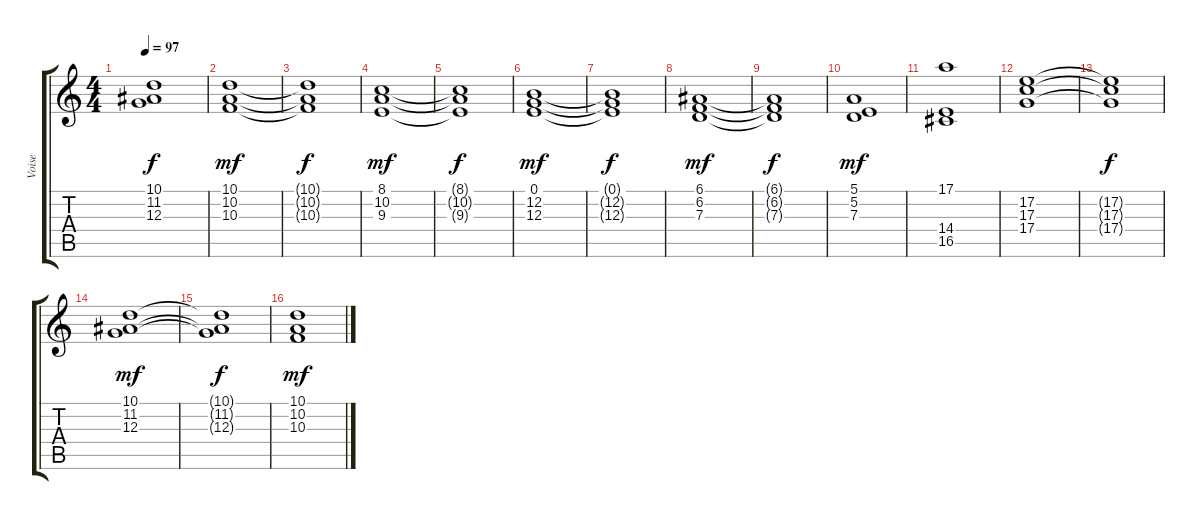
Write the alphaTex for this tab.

\track ("Voise" "Voise") {instrument voiceoohs}
\staff {score tabs}
\tuning (E4 B3 G3 D3 A2 E2) {hide}
\ts (4 4)
\tempo 97
\clef g2
\ks c
(10.1{t} 11.2{t} 12.3{t}).1{dy f} |
(10.1 10.2 10.3).1{dy mf} |
(10.1{t} 10.2{t} 10.3{t}).1{dy f} |
(8.1 10.2 9.3).1{dy mf} |
(8.1{t} 10.2{t} 9.3{t}).1{dy f} |
(0.1 12.2 12.3).1{dy mf} |
(0.1{t} 12.2{t} 12.3{t}).1{dy f} |
(6.1 6.2 7.3).1{dy mf} |
(6.1{t} 6.2{t} 7.3{t}).1{dy f} |
(5.1 5.2 7.3).1{dy mf} |
(17.1 14.4 16.5).1 |
(17.2 17.3 17.4).1 |
(17.2{t} 17.3{t} 17.4{t}).1{dy f} |
(10.1 11.2 12.3).1{dy mf} |
(10.1{t} 11.2{t} 12.3{t}).1{dy f} |
(10.1 10.2 10.3).1{dy mf}
